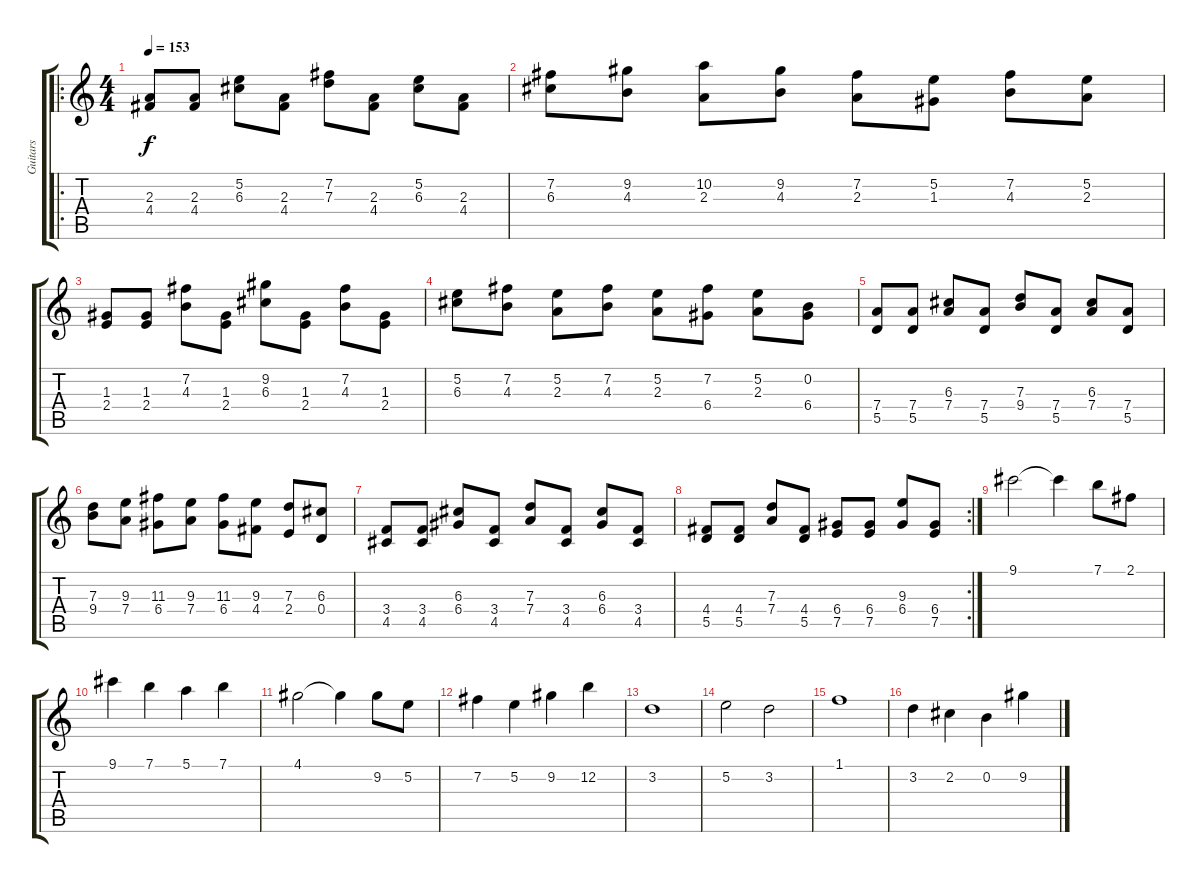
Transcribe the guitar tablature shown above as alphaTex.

\track ("Guitars" "Guitars") {instrument distortionguitar}
\staff {score tabs}
\tuning (E4 B3 G3 D3 A2 E2) {hide}
\ro
\ts (4 4)
\tempo 153
\clef g2
\ks c
(2.3 4.4).8{dy f balance 0} (2.3 4.4).8 (5.2 6.3).8 (2.3 4.4).8 (7.2 7.3).8 (2.3 4.4).8 (5.2 6.3).8 (2.3 4.4).8 |
(7.2 6.3).8 (9.2 4.3).8 (10.2 2.3).8 (9.2 4.3).8 (7.2 2.3).8 (5.2 1.3).8 (7.2 4.3).8 (5.2 2.3).8 |
(1.3 2.4).8 (1.3 2.4).8 (7.2 4.3).8 (1.3 2.4).8 (9.2 6.3).8 (1.3 2.4).8 (7.2 4.3).8 (1.3 2.4).8 |
(5.2 6.3).8 (7.2 4.3).8 (5.2 2.3).8 (7.2 4.3).8 (5.2 2.3).8 (7.2 6.4).8 (5.2 2.3).8 (0.2 6.4).8 |
(7.4 5.5).8 (7.4 5.5).8 (6.3 7.4).8 (7.4 5.5).8 (7.3 9.4).8 (7.4 5.5).8 (6.3 7.4).8 (7.4 5.5).8 |
(7.3 9.4).8 (9.3 7.4).8 (11.3 6.4).8 (9.3 7.4).8 (11.3 6.4).8 (9.3 4.4).8 (7.3 2.4).8 (6.3 0.4).8 |
(3.4 4.5).8 (3.4 4.5).8 (6.3 6.4).8 (3.4 4.5).8 (7.3 7.4).8 (3.4 4.5).8 (6.3 6.4).8 (3.4 4.5).8 |
\rc 2
(4.4 5.5).8 (4.4 5.5).8 (7.3 7.4).8 (4.4 5.5).8 (6.4 7.5).8 (6.4 7.5).8 (9.3 6.4).8 (6.4 7.5).8 |
9.1.2{volume 16 balance 0} 9.1{t}.4 7.1.8 2.1.8 |
9.1.4 7.1.4 5.1.4 7.1.4 |
4.1.2 4.1{t}.4 9.2.8 5.2.8 |
7.2.4 5.2.4 9.2.4 12.2.4 |
3.2.1 |
5.2.2 3.2.2 |
1.1.1 |
3.2.4 2.2.4 0.2.4 9.2.4
